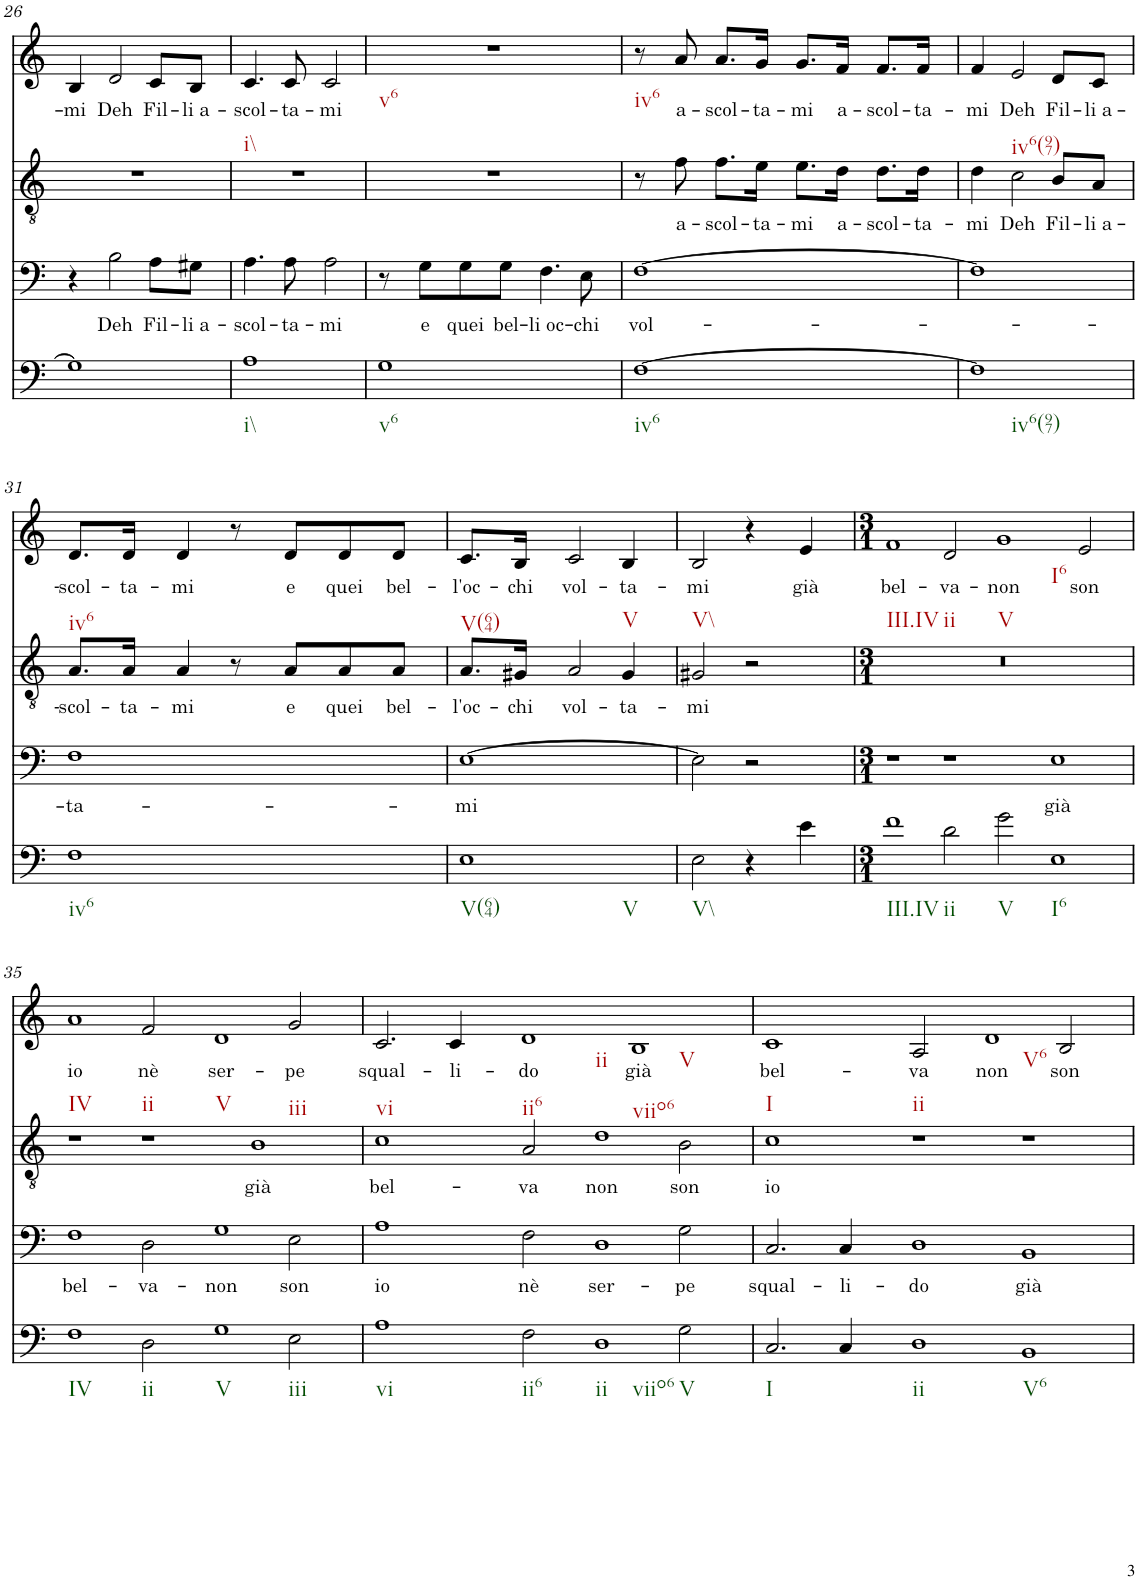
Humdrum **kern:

**kern	**kern	**text	**kern	**text	**kern	**text
*part4	*part3	*part3	*part2	*part2	*part1	*part1
*staff4	*staff3	*staff3	*staff2	*staff2	*staff1	*staff1
*I"unbenannt4	*I"unbenannt3	*	*I"unbenannt2	*	*I"unbenannt1	*
!!LO:PB:g=z
*clefF4	*clefF4	*	*clefGv2	*	*clefG2	*
*k[]	*k[]	*	*k[]	*	*k[]	*
*M4/4	*M4/4	*	*M4/4	*	*M4/4	*
=26	=26	=26	=26	=26	=26	=26
!	!	!	!	!	!	!LO:LY:b
1G#]	4r	.	1r	.	4B/	mi
!	!	!LO:LY:b	!	!	!	!LO:LY:b
.	2B\	Deh	.	.	2d/	Deh
!	!	!LO:LY:b	!	!	!	!LO:LY:b
.	8A\L	Fil-	.	.	8c/L	Fil-
!	!	!LO:LY:b	!	!	!	!LO:LY:b
.	8G#X\J	li a-	.	.	8B/J	li a-
=27	=27	=27	=27	=27	=27	=27
!	!	!	!	!	!LO:TX:b:t=i\\	!
!LO:TX:b:t=i\\	!	!	!	!	!	!
!	!	!LO:LY:b	!	!	!	!LO:LY:b
1A	4.A\	scol-	1r	.	4.c/	scol-
!	!	!LO:LY:b	!	!	!	!LO:LY:b
.	8A\	ta-	.	.	8c/	ta-
!	!	!LO:LY:b	!	!	!	!LO:LY:b
.	2A\	mi	.	.	2c/	mi
=28	=28	=28	=28	=28	=28	=28
!	!	!	!	!	!LO:TX:b:t=v6	!
!LO:TX:b:t=v6	!	!	!	!	!	!
1G	8r	.	1r	.	1r	.
!	!	!LO:LY:b	!	!	!	!
.	8G\L	e	.	.	.	.
!	!	!LO:LY:b	!	!	!	!
.	8G\	quei	.	.	.	.
!	!	!LO:LY:b	!	!	!	!
.	8G\J	bel-	.	.	.	.
!	!	!LO:LY:b	!	!	!	!
.	4.F\	li oc-	.	.	.	.
!	!	!LO:LY:b	!	!	!	!
.	8E\	chi	.	.	.	.
=29	=29	=29	=29	=29	=29	=29
!	!	!	!	!	!LO:TX:b:t=iv6	!
!LO:TX:b:t=iv6	!	!	!	!	!	!
!	!	!LO:LY:b	!	!	!	!
[1F	[1F	vol-	8r	.	8r	.
!	!	!	!	!LO:LY:b	!	!LO:LY:b
.	.	.	8f\	a-	8a/	a-
!	!	!	!	!LO:LY:b	!	!LO:LY:b
.	.	.	8.f\L	scol-	8.a/L	scol-
!	!	!	!	!LO:LY:b	!	!LO:LY:b
.	.	.	16e\Jk	ta-	16g/Jk	ta-
!	!	!	!	!LO:LY:b	!	!LO:LY:b
.	.	.	8.e\L	mi	8.g/L	mi
!	!	!	!	!LO:LY:b	!	!LO:LY:b
.	.	.	16d\Jk	a-	16f/Jk	a-
!	!	!	!	!LO:LY:b	!	!LO:LY:b
.	.	.	8.d\L	scol-	8.f/L	scol-
!	!	!	!	!LO:LY:b	!	!LO:LY:b
.	.	.	16d\Jk	ta-	16f/Jk	ta-
=30	=30	=30	=30	=30	=30	=30
!LO:TX:b:t=iv6(97)	!	!	!	!	!	!
!	!	!	!	!LO:LY:b	!	!LO:LY:b
1F]	1F]	.	4d\	mi	4f/	mi
!	!	!	!	!	!LO:TX:b:t=iv6(97)	!
!	!	!	!	!LO:LY:b	!	!LO:LY:b
.	.	.	2c\	Deh	2e/	Deh
!	!	!	!	!LO:LY:b	!	!LO:LY:b
.	.	.	8B/L	Fil-	8d/L	Fil-
!	!	!	!	!LO:LY:b	!	!LO:LY:b
.	.	.	8A/J	li a-	8c/J	li a-
!!LO:LB:g=z
=31	=31	=31	=31	=31	=31	=31
!	!	!	!	!	!LO:TX:b:t=iv6	!
!LO:TX:b:t=iv6	!	!	!	!	!	!
!	!	!LO:LY:b	!	!LO:LY:b	!	!LO:LY:b
1F	1F	ta-	8.A/L	scol-	8.d/L	scol-
!	!	!	!	!LO:LY:b	!	!LO:LY:b
.	.	.	16A/Jk	ta-	16d/Jk	ta-
!	!	!	!	!LO:LY:b	!	!LO:LY:b
.	.	.	4A/	mi	4d/	mi
.	.	.	8r	.	8r	.
!	!	!	!	!LO:LY:b	!	!LO:LY:b
.	.	.	8A/L	e	8d/L	e
!	!	!	!	!LO:LY:b	!	!LO:LY:b
.	.	.	8A/	quei	8d/	quei
!	!	!	!	!LO:LY:b	!	!LO:LY:b
.	.	.	8A/J	bel-	8d/J	bel-
=32	=32	=32	=32	=32	=32	=32
!	!	!	!	!	!LO:TX:b:t=V(64)	!
!LO:TX:b:t=V(64)	!	!	!	!	!	!
!LO:TX:b:t=V	!	!	!	!	!	!
!	!	!LO:LY:b	!	!LO:LY:b	!	!LO:LY:b
1E	[1E	mi	8.A/L	l'oc-	8.c/L	l'oc-
!	!	!	!	!LO:LY:b	!	!LO:LY:b
.	.	.	16G#X/Jk	chi	16B/Jk	chi
!	!	!	!	!LO:LY:b	!	!LO:LY:b
.	.	.	2A/	vol-	2c/	vol-
!	!	!	!	!	!LO:TX:b:t=V	!
!	!	!	!	!LO:LY:b	!	!LO:LY:b
.	.	.	4G#/	ta-	4B/	ta-
=33	=33	=33	=33	=33	=33	=33
!	!	!	!	!	!LO:TX:b:t=V\\	!
!LO:TX:b:t=V\\	!	!	!	!	!	!
!	!	!	!	!LO:LY:b	!	!LO:LY:b
2E\	2E\]	.	2G#X/	mi	2B/	mi
4r	2r	.	2r	.	4r	.
!	!	!	!	!	!	!LO:LY:b
4e\	.	.	.	.	4e/	già
=34	=34	=34	=34	=34	=34	=34
*M3/1	*M3/1	*	*M3/1	*	*M3/1	*
!	!	!	!	!	!LO:TX:b:t=III.IV	!
!LO:TX:b:t=III.IV	!	!	!	!	!	!
!	!	!	!	!	!	!LO:LY:b
1f	1r	.	0.r	.	1f	bel-
!	!	!	!	!	!LO:TX:b:t=ii	!
!LO:TX:b:t=ii	!	!	!	!	!	!
!	!	!	!	!	!	!LO:LY:b
2d\	1r	.	.	.	2d/	va-
!	!	!	!	!	!LO:TX:b:t=V	!
!	!	!	!	!	!LO:TX:b:t=I6	!
!LO:TX:b:t=V	!	!	!	!	!	!
!	!	!	!	!	!	!LO:LY:b
2g\	.	.	.	.	1g	non
!LO:TX:b:t=I6	!	!	!	!	!	!
!	!	!LO:LY:b	!	!	!	!
1E	1E	già	.	.	.	.
!	!	!	!	!	!	!LO:LY:b
.	.	.	.	.	2e/	son
!!LO:LB:g=z
=35	=35	=35	=35	=35	=35	=35
!	!	!	!	!	!LO:TX:b:t=IV	!
!LO:TX:b:t=IV	!	!	!	!	!	!
!	!	!LO:LY:b	!	!	!	!LO:LY:b
1F	1F	bel-	1r	.	1a	io
!	!	!	!	!	!LO:TX:b:t=ii	!
!LO:TX:b:t=ii	!	!	!	!	!	!
!	!	!LO:LY:b	!	!	!	!LO:LY:b
2D\	2D\	va-	1r	.	2f/	nè
!	!	!	!	!	!LO:TX:b:t=V	!
!LO:TX:b:t=V	!	!	!	!	!	!
!	!	!LO:LY:b	!	!	!	!LO:LY:b
1G	1G	non	.	.	1d	ser-
!	!	!	!	!LO:LY:b	!	!
.	.	.	1B	già	.	.
!	!	!	!	!	!LO:TX:b:t=iii	!
!LO:TX:b:t=iii	!	!	!	!	!	!
!	!	!LO:LY:b	!	!	!	!LO:LY:b
2E\	2E\	son	.	.	2g/	pe
=36	=36	=36	=36	=36	=36	=36
!	!	!	!	!	!LO:TX:b:t=vi	!
!LO:TX:b:t=vi	!	!	!	!	!	!
!	!	!LO:LY:b	!	!LO:LY:b	!	!LO:LY:b
1A	1A	io	1c	bel-	2.c/	squal-
!	!	!	!	!	!	!LO:LY:b
.	.	.	.	.	4c/	li-
!	!	!	!	!	!LO:TX:b:t=ii6	!
!	!	!	!	!	!LO:TX:b:t=ii	!
!LO:TX:b:t=ii6	!	!	!	!	!	!
!	!	!LO:LY:b	!	!LO:LY:b	!	!LO:LY:b
2F\	2F\	nè	2A/	va	1d	do
!LO:TX:b:t=ii	!	!	!	!	!	!
!LO:TX:b:t=viio6	!	!	!	!	!	!
!	!	!LO:LY:b	!	!LO:LY:b	!	!
1D	1D	ser-	1d	non	.	.
!	!	!	!	!	!LO:TX:b:t=viio6	!
!	!	!	!	!	!LO:TX:b:t=V	!
!	!	!	!	!	!	!LO:LY:b
.	.	.	.	.	1B	già
!LO:TX:b:t=V	!	!	!	!	!	!
!	!	!LO:LY:b	!	!LO:LY:b	!	!
2G\	2G\	pe	2B\	son	.	.
=37	=37	=37	=37	=37	=37	=37
!	!	!	!	!	!LO:TX:b:t=I	!
!LO:TX:b:t=I	!	!	!	!	!	!
!	!	!LO:LY:b	!	!LO:LY:b	!	!LO:LY:b
2.C/	2.C/	squal-	1c	io	1c	bel-
!	!	!LO:LY:b	!	!	!	!
4C/	4C/	li-	.	.	.	.
!	!	!	!	!	!LO:TX:b:t=ii	!
!LO:TX:b:t=ii	!	!	!	!	!	!
!	!	!LO:LY:b	!	!	!	!LO:LY:b
1D	1D	do	1r	.	2A/	va
!	!	!	!	!	!LO:TX:b:t=V6	!
!	!	!	!	!	!	!LO:LY:b
.	.	.	.	.	1d	non
!LO:TX:b:t=V6	!	!	!	!	!	!
!	!	!LO:LY:b	!	!	!	!
1BB	1BB	già	1r	.	.	.
!	!	!	!	!	!	!LO:LY:b
.	.	.	.	.	2B/	son
=	=	=	=	=	=	=
*-	*-	*-	*-	*-	*-	*-
